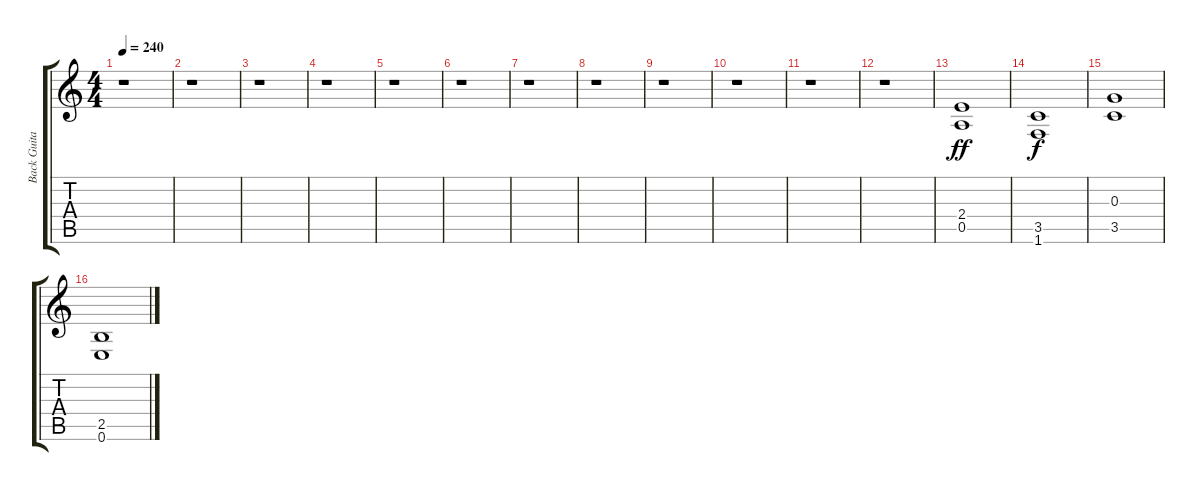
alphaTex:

\track ("Back Guitar" "Back Guita") {instrument overdrivenguitar}
\staff {score tabs}
\tuning (E4 B3 G3 D3 A2 E2) {hide}
\ts (4 4)
\tempo 240
\clef g2
\ks c
r.1{dy f} |
r.1 |
r.1 |
r.1 |
r.1 |
r.1 |
r.1 |
r.1 |
r.1 |
r.1 |
r.1 |
r.1 |
(2.4 0.5).1{dy ff} |
(3.5 1.6).1{dy f} |
(0.3 3.5).1 |
(2.5 0.6).1
